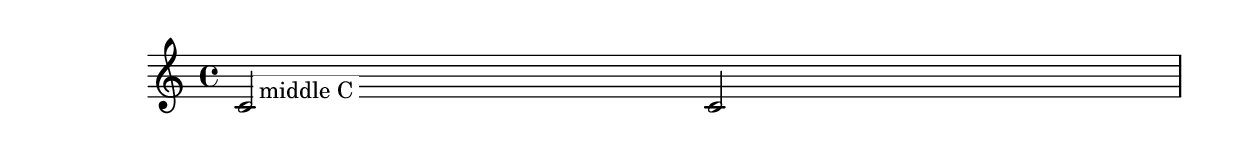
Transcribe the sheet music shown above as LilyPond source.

%% Do not edit this file; it is auto-generated from LSR http://lsr.dsi.unimi.it
%% This file is in the public domain.
\version "2.12.3"

\header {
  lsrtags = "editorial-annotations, text"

  texidoces = "
La instrucción @code{\\whiteout} intercala un rectángulo blanco
debajo de un elemento de marcado.  Este rectángulo blanco no tapa
a ningún otro objeto gráfico, puesto que las líneas del pentagrama
están en una capa inferior a la de la mayor parte de los otros
objetos.

"
  doctitlees = "Poner en blanco las líneas del pentagrama utilizando la instrucción \\whiteout"

  texidoc = "
The @code{\\whiteout} command underlays a markup with a white box. 
Since staff lines are in a lower layer than most other grobs, this
white box will not overlap any other grob. 

"
  doctitle = "Blanking staff lines using the \\whiteout command"
} % begin verbatim

\layout { ragged-right = ##f }
\relative c' {
  \override TextScript #'extra-offset = #'(2 . 4)
  c2-\markup { \whiteout \pad-markup #0.5 "middle C" } c
} 

